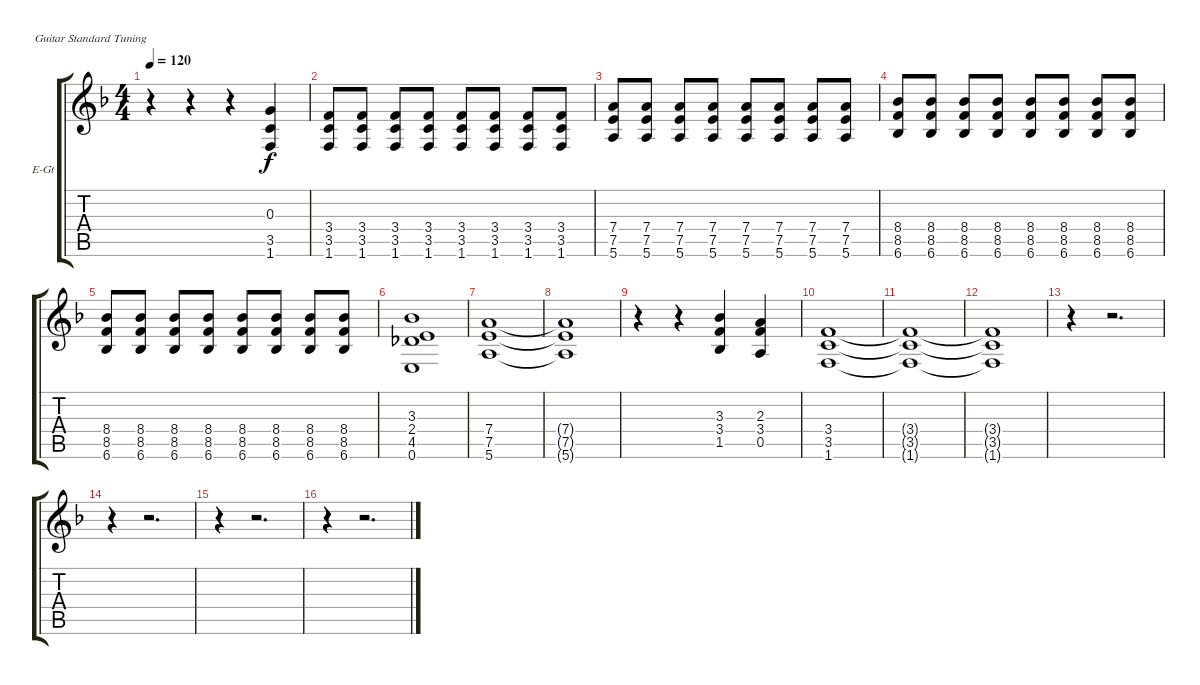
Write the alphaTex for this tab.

\bracketExtendMode groupsimilarinstruments
\firstSystemTrackNameOrientation horizontal
\otherSystemsTrackNameOrientation horizontal
\track ("Track 7" "E-Gt") {instrument overdrivenguitar}
\staff {score tabs}
\tuning (E4 B3 G3 D3 A2 E2)
\ts (4 4)
\tempo 120
\clef g2
\ks f
r.4{dy f} r.4 r.4 (0.3 3.5 1.6).4 |
(3.4 3.5 1.6).8 (3.4 3.5 1.6).8 (3.4 3.5 1.6).8 (3.4 3.5 1.6).8 (3.4 3.5 1.6).8 (3.4 3.5 1.6).8 (3.4 3.5 1.6).8 (3.4 3.5 1.6).8 |
(7.4 7.5 5.6).8 (7.4 7.5 5.6).8 (7.4 7.5 5.6).8 (7.4 7.5 5.6).8 (7.4 7.5 5.6).8 (7.4 7.5 5.6).8 (7.4 7.5 5.6).8 (7.4 7.5 5.6).8 |
(8.4 8.5 6.6).8 (8.4 8.5 6.6).8 (8.4 8.5 6.6).8 (8.4 8.5 6.6).8 (8.4 8.5 6.6).8 (8.4 8.5 6.6).8 (8.4 8.5 6.6).8 (8.4 8.5 6.6).8 |
(8.4 8.5 6.6).8 (8.4 8.5 6.6).8 (8.4 8.5 6.6).8 (8.4 8.5 6.6).8 (8.4 8.5 6.6).8 (8.4 8.5 6.6).8 (8.4 8.5 6.6).8 (8.4 8.5 6.6).8 |
(3.3 2.4 4.5 0.6).1 |
(7.4 7.5 5.6).1 |
(7.4{t} 7.5{t} 5.6{t}).1 |
r.4 r.4 (3.3 3.4 1.5).4 (2.3 3.4 0.5).4 |
(3.4 3.5 1.6).1 |
(3.4{t} 3.5{t} 1.6{t}).1 |
(3.4{t} 3.5{t} 1.6{t}).1 |
r.4 r.2{d} |
r.4 r.2{d} |
r.4 r.2{d} |
r.4 r.2{d}
